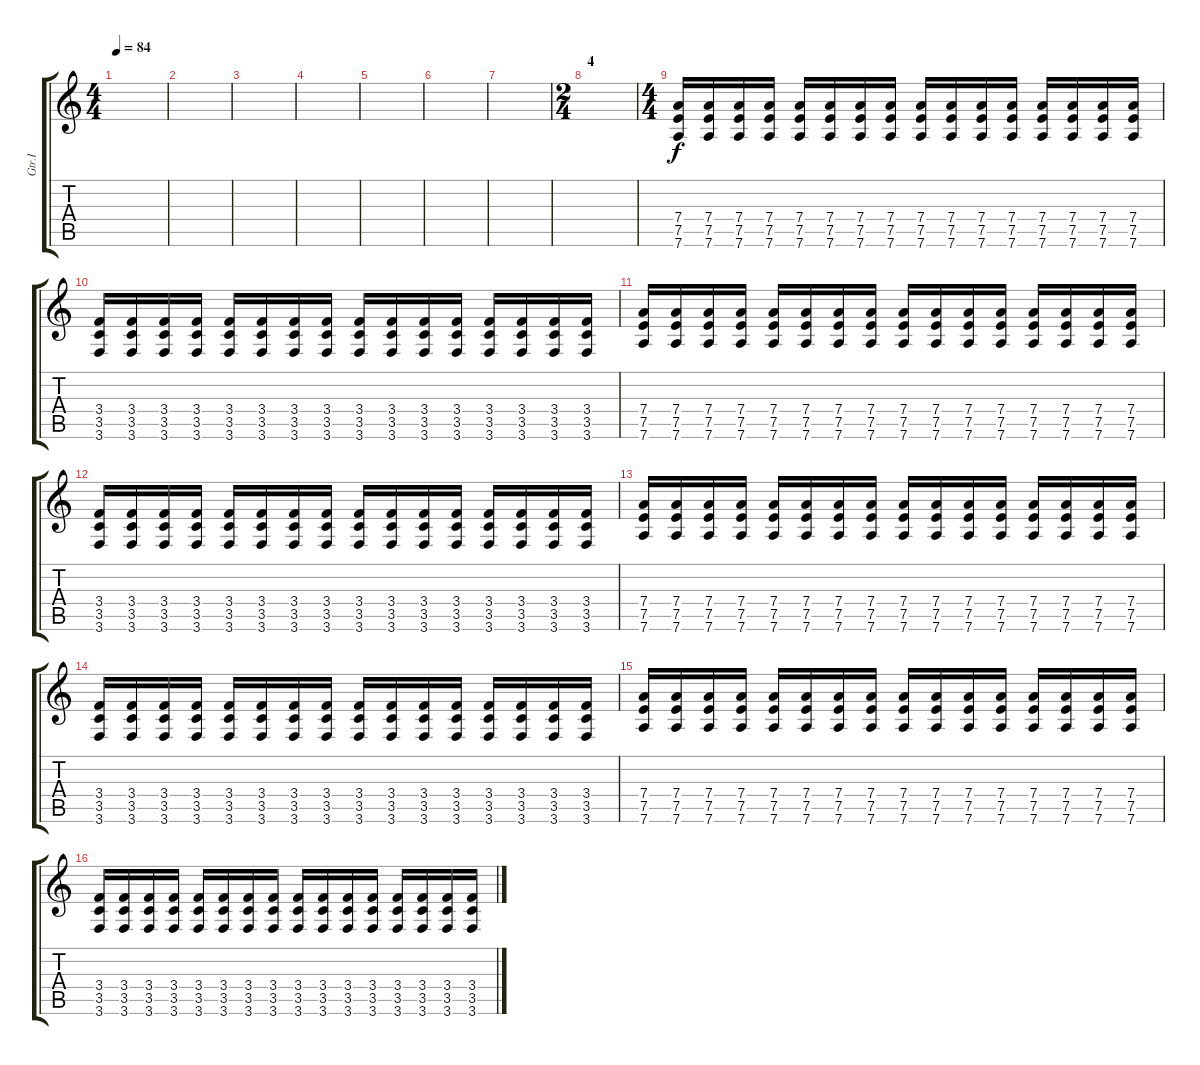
\track ("Gtr.I" "Gtr.I") {instrument distortionguitar}
\staff {score tabs}
\tuning (E4 B3 G3 D3 A2 D2) {hide}
\ts (4 4)
\tempo 84
\clef g2
\ks c
|
|
|
|
|
|
|
\ts (2 4)
\section ("" "4")
|
\ts (4 4)
(7.4 7.5 7.6).16 (7.4 7.5 7.6).16 (7.4 7.5 7.6).16 (7.4 7.5 7.6).16 (7.4 7.5 7.6).16 (7.4 7.5 7.6).16 (7.4 7.5 7.6).16 (7.4 7.5 7.6).16 (7.4 7.5 7.6).16 (7.4 7.5 7.6).16 (7.4 7.5 7.6).16 (7.4 7.5 7.6).16 (7.4 7.5 7.6).16 (7.4 7.5 7.6).16 (7.4 7.5 7.6).16 (7.4 7.5 7.6).16 |
(3.4 3.5 3.6).16 (3.4 3.5 3.6).16 (3.4 3.5 3.6).16 (3.4 3.5 3.6).16 (3.4 3.5 3.6).16 (3.4 3.5 3.6).16 (3.4 3.5 3.6).16 (3.4 3.5 3.6).16 (3.4 3.5 3.6).16 (3.4 3.5 3.6).16 (3.4 3.5 3.6).16 (3.4 3.5 3.6).16 (3.4 3.5 3.6).16 (3.4 3.5 3.6).16 (3.4 3.5 3.6).16 (3.4 3.5 3.6).16 |
(7.4 7.5 7.6).16 (7.4 7.5 7.6).16 (7.4 7.5 7.6).16 (7.4 7.5 7.6).16 (7.4 7.5 7.6).16 (7.4 7.5 7.6).16 (7.4 7.5 7.6).16 (7.4 7.5 7.6).16 (7.4 7.5 7.6).16 (7.4 7.5 7.6).16 (7.4 7.5 7.6).16 (7.4 7.5 7.6).16 (7.4 7.5 7.6).16 (7.4 7.5 7.6).16 (7.4 7.5 7.6).16 (7.4 7.5 7.6).16 |
(3.4 3.5 3.6).16 (3.4 3.5 3.6).16 (3.4 3.5 3.6).16 (3.4 3.5 3.6).16 (3.4 3.5 3.6).16 (3.4 3.5 3.6).16 (3.4 3.5 3.6).16 (3.4 3.5 3.6).16 (3.4 3.5 3.6).16 (3.4 3.5 3.6).16 (3.4 3.5 3.6).16 (3.4 3.5 3.6).16 (3.4 3.5 3.6).16 (3.4 3.5 3.6).16 (3.4 3.5 3.6).16 (3.4 3.5 3.6).16 |
(7.4 7.5 7.6).16 (7.4 7.5 7.6).16 (7.4 7.5 7.6).16 (7.4 7.5 7.6).16 (7.4 7.5 7.6).16 (7.4 7.5 7.6).16 (7.4 7.5 7.6).16 (7.4 7.5 7.6).16 (7.4 7.5 7.6).16 (7.4 7.5 7.6).16 (7.4 7.5 7.6).16 (7.4 7.5 7.6).16 (7.4 7.5 7.6).16 (7.4 7.5 7.6).16 (7.4 7.5 7.6).16 (7.4 7.5 7.6).16 |
(3.4 3.5 3.6).16 (3.4 3.5 3.6).16 (3.4 3.5 3.6).16 (3.4 3.5 3.6).16 (3.4 3.5 3.6).16 (3.4 3.5 3.6).16 (3.4 3.5 3.6).16 (3.4 3.5 3.6).16 (3.4 3.5 3.6).16 (3.4 3.5 3.6).16 (3.4 3.5 3.6).16 (3.4 3.5 3.6).16 (3.4 3.5 3.6).16 (3.4 3.5 3.6).16 (3.4 3.5 3.6).16 (3.4 3.5 3.6).16 |
(7.4 7.5 7.6).16 (7.4 7.5 7.6).16 (7.4 7.5 7.6).16 (7.4 7.5 7.6).16 (7.4 7.5 7.6).16 (7.4 7.5 7.6).16 (7.4 7.5 7.6).16 (7.4 7.5 7.6).16 (7.4 7.5 7.6).16 (7.4 7.5 7.6).16 (7.4 7.5 7.6).16 (7.4 7.5 7.6).16 (7.4 7.5 7.6).16 (7.4 7.5 7.6).16 (7.4 7.5 7.6).16 (7.4 7.5 7.6).16 |
(3.4 3.5 3.6).16 (3.4 3.5 3.6).16 (3.4 3.5 3.6).16 (3.4 3.5 3.6).16 (3.4 3.5 3.6).16 (3.4 3.5 3.6).16 (3.4 3.5 3.6).16 (3.4 3.5 3.6).16 (3.4 3.5 3.6).16 (3.4 3.5 3.6).16 (3.4 3.5 3.6).16 (3.4 3.5 3.6).16 (3.4 3.5 3.6).16 (3.4 3.5 3.6).16 (3.4 3.5 3.6).16 (3.4 3.5 3.6).16
